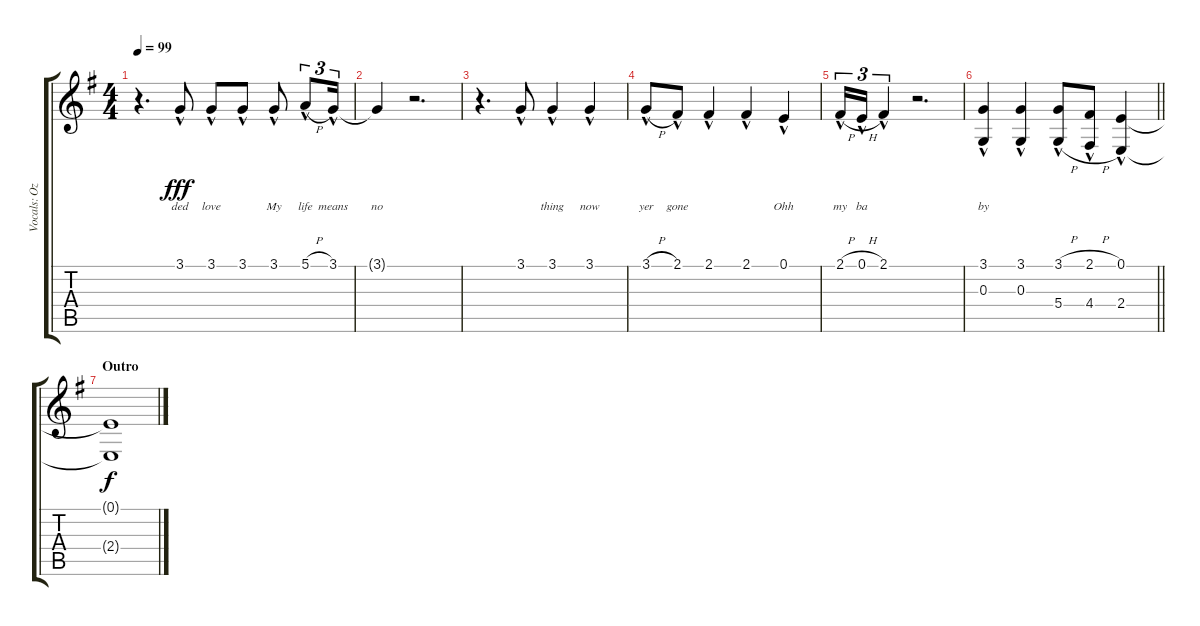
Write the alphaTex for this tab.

\track ("Vocals: Ozzy" "Vocals: Oz") {instrument lead2sawtooth}
\staff {score tabs}
\tuning (E4 B3 G3 D3 A2 E2) {hide}
\ts (4 4)
\tempo 99
\clef g2
\ks g
r.4{d dy fff} 3.1{hac}.8{lyrics (0 "ded") lyrics (1 "") lyrics (2 "") lyrics (3 "") lyrics (4 "")} 3.1{hac}.8{lyrics (0 "love") lyrics (1 "") lyrics (2 "") lyrics (3 "") lyrics (4 "")} 3.1{hac}.8{lyrics (0 "") lyrics (1 "") lyrics (2 "") lyrics (3 "") lyrics (4 "")} 3.1{hac}.8{lyrics (0 "My") lyrics (1 "") lyrics (2 "") lyrics (3 "") lyrics (4 "")} 5.1{h hac}.8{tu (3 2) lyrics (0 "life") lyrics (1 "") lyrics (2 "") lyrics (3 "") lyrics (4 "")} 3.1{hac}.16{tu (3 2) lyrics (0 "means") lyrics (1 "") lyrics (2 "") lyrics (3 "") lyrics (4 "")} |
3.1{t}.4{lyrics (0 "no") lyrics (1 "") lyrics (2 "") lyrics (3 "") lyrics (4 "")} r.2{d} |
r.4{d} 3.1{hac}.8{lyrics (0 "") lyrics (1 "") lyrics (2 "") lyrics (3 "") lyrics (4 "")} 3.1{hac}.4{lyrics (0 "thing") lyrics (1 "") lyrics (2 "") lyrics (3 "") lyrics (4 "")} 3.1{hac}.4{lyrics (0 "now") lyrics (1 "") lyrics (2 "") lyrics (3 "") lyrics (4 "")} |
3.1{h hac}.8{lyrics (0 "yer") lyrics (1 "") lyrics (2 "") lyrics (3 "") lyrics (4 "")} 2.1{hac}.8{lyrics (0 "gone") lyrics (1 "") lyrics (2 "") lyrics (3 "") lyrics (4 "")} 2.1{hac}.4{lyrics (0 "") lyrics (1 "") lyrics (2 "") lyrics (3 "") lyrics (4 "")} 2.1{hac}.4{lyrics (0 "") lyrics (1 "") lyrics (2 "") lyrics (3 "") lyrics (4 "")} 0.1{hac}.4{lyrics (0 "Ohh") lyrics (1 "") lyrics (2 "") lyrics (3 "") lyrics (4 "")} |
2.1{h hac}.16{tu (3 2) lyrics (0 "my") lyrics (1 "") lyrics (2 "") lyrics (3 "") lyrics (4 "")} 0.1{h hac}.16{tu (3 2) lyrics (0 "ba") lyrics (1 "") lyrics (2 "") lyrics (3 "") lyrics (4 "")} 2.1{hac}.4{tu (3 2) lyrics (0 "") lyrics (1 "") lyrics (2 "") lyrics (3 "") lyrics (4 "")} r.2{d} |
\barLineRight lightlight
(3.1{hac} 0.3{hac}).4{lyrics (0 "by") lyrics (1 "") lyrics (2 "") lyrics (3 "") lyrics (4 "")} (3.1{hac} 0.3{hac}).4 (3.1{h hac} 5.4{h hac}).8 (2.1{h hac} 4.4{h hac}).8 (0.1{hac} 2.4{hac}).4{volume 0} |
\section ("" "Outro")
(0.1{t} 2.4{t}).1{dy f}
